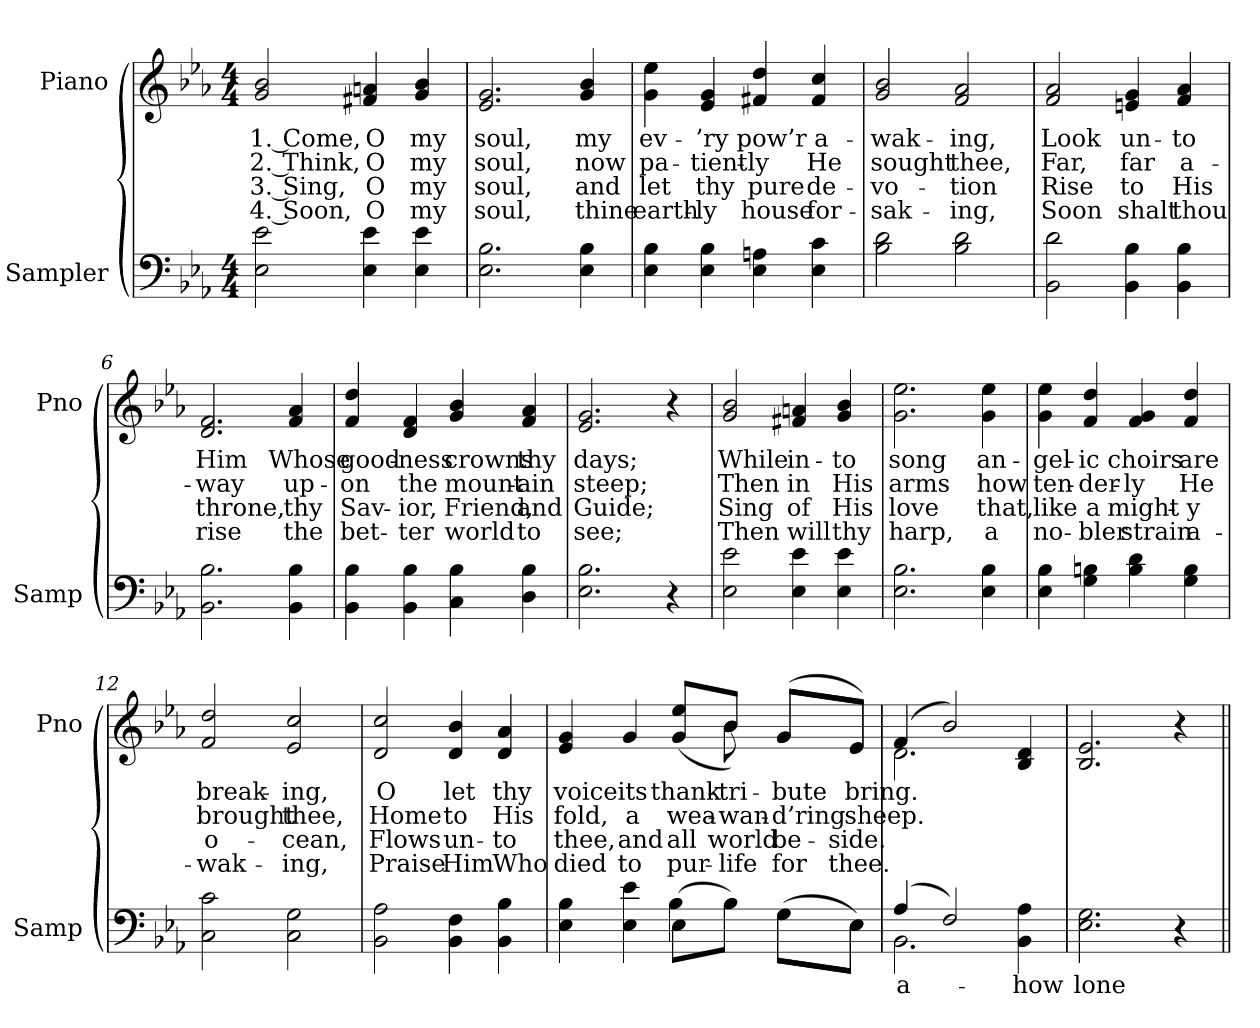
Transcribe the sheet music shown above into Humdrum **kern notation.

**kern	**text	**kern	**text	**text	**text	**text
*part2	*part2	*part1	*part1	*part1	*part1	*part1
*staff2	*staff2	*staff1	*staff1	*staff1	*staff1	*staff1
*I"Sampler	*	*I"Piano	*	*	*	*
*I'Samp	*	*I'Pno	*	*	*	*
*clefF4	*	*clefG2	*	*	*	*
*k[b-e-a-]	*	*k[b-e-a-]	*	*	*	*
*E-:	*	*E-:	*	*	*	*
*M4/4	*	*M4/4	*	*	*	*
=1	=1	=1	=1	=1	=1	=1
2E- 2e-	.	2g 2b-	1. Come,	2. Think,	3. Sing,	4. Soon,
4E- 4e-	.	4f#X 4an	O	O	O	O
4E- 4e-	.	4g 4b-	my	my	my	my
=2	=2	=2	=2	=2	=2	=2
2.E- 2.B-	.	2.e- 2.g	soul,	soul,	soul,	soul,
4E- 4B-	.	4g 4b-	my	now	and	thine
=3	=3	=3	=3	=3	=3	=3
4E- 4B-	.	4g 4ee-	ev-	pa-	let	earth-
4E- 4B-	.	4e- 4g	-’ry	-tient-	thy	-ly
4E- 4An	.	4f#X 4dd	pow’r	-ly	pure	house
4E- 4c	.	4f# 4cc	a-	He	de-	for-
=4	=4	=4	=4	=4	=4	=4
2B- 2d	.	2g 2b-	-wak-	sought	-vo-	-sak-
2B- 2d	.	2f 2a-	-ing,	thee,	-tion	-ing,
=5	=5	=5	=5	=5	=5	=5
2BB- 2d	.	2f 2a-	Look	Far,	Rise	Soon
4BB- 4B-	.	4en 4g	un-	far	to	shalt
4BB- 4B-	.	4f 4a-	-to	a-	His	thou
=6	=6	=6	=6	=6	=6	=6
2.BB- 2.B-	.	2.d 2.f	Him	-way	throne,	rise
4BB- 4B-	.	4f 4a-	Whose	up-	thy	the
=7	=7	=7	=7	=7	=7	=7
4BB- 4B-	.	4f 4dd	good-	-on	Sav-	bet-
4BB- 4B-	.	4d 4f	-ness	the	-ior,	-ter
4C 4B-	.	4g 4b-	crowns	mount-	Friend,	world
4D 4B-	.	4f 4a-	thy	-ain	and	to
=8	=8	=8	=8	=8	=8	=8
2.E- 2.B-	.	2.e- 2.g	days;	steep;	Guide;	see;
4r	.	4r	.	.	.	.
=9	=9	=9	=9	=9	=9	=9
2E- 2e-	.	2g 2b-	While	Then	Sing	Then
4E- 4e-	.	4f#X 4an	in-	in	of	will
4E- 4e-	.	4g 4b-	-to	His	His	thy
=10	=10	=10	=10	=10	=10	=10
2.E- 2.B-	.	2.g 2.ee-	song	arms	love	harp,
4E- 4B-	.	4g 4ee-	an-	how	that,	a
=11	=11	=11	=11	=11	=11	=11
4E- 4B-	.	4g 4ee-	-gel-	ten-	like	no-
4G 4Bn	.	4f 4dd	-ic	-der-	a	-bler
4B 4d	.	4f 4g	choirs	-ly	might-	strain
4G 4B	.	4f 4dd	are	He	-y	a-
=12	=12	=12	=12	=12	=12	=12
2C 2c	.	2f 2dd	break-	brought	o-	-wak-
2C 2G	.	2e- 2cc	-ing,	thee,	-cean,	-ing,
=13	=13	=13	=13	=13	=13	=13
2BB- 2A-	.	2d 2cc	O	Home	Flows	Praise
4BB- 4F	.	4d 4b-	let	to	un-	Him
4BB- 4B-	.	4d 4a-	thy	His	-to	Who
=14	=14	=14	=14	=14	=14	=14
*^	*	*^	*	*	*	*
4E- 4B-	2ryy	.	4e- 4g	8ryy	voice	fold,	thee,	died
*	*	*	*v	*v	*	*	*	*
4E- 4e-	.	.	4g	its	a	and	to
(8E-\L	4B-	.	(8g/ 8ee-/L	thank-	wea-	all	pur-
*	*	*	*^	*	*	*	*
8B-\J)	.	.	8b-/J)	8b-	tri-	wan-	world	life
(8G\L	8G\L	.	(8g/L	8g/L	-bute	-d’ring	be-	for
8E-\J)	8E-\J	.	8e-/J)	8e-/J	bring.	sheep.	-side.	thee.
=15	=15	=15	=15	=15	=15	=15	=15	=15
(4A-/	2.BB-	a-	(4f/	2.d	.	.	.	.
2F/)	.	.	2b-/)	.	.	.	.	.
4BB- 4A-	4ryy	how	4B- 4d	4ryy	.	.	.	.
*v	*v	*	*	*	*	*	*	*
*	*	*v	*v	*	*	*	*
=16	=16	=16	=16	=16	=16	=16
2.E- 2.G	-lone	2.B- 2.e-	.	.	.	.
4r	.	4r	.	.	.	.
=||	=||	=||	=||	=||	=||	=||
*-	*-	*-	*-	*-	*-	*-
